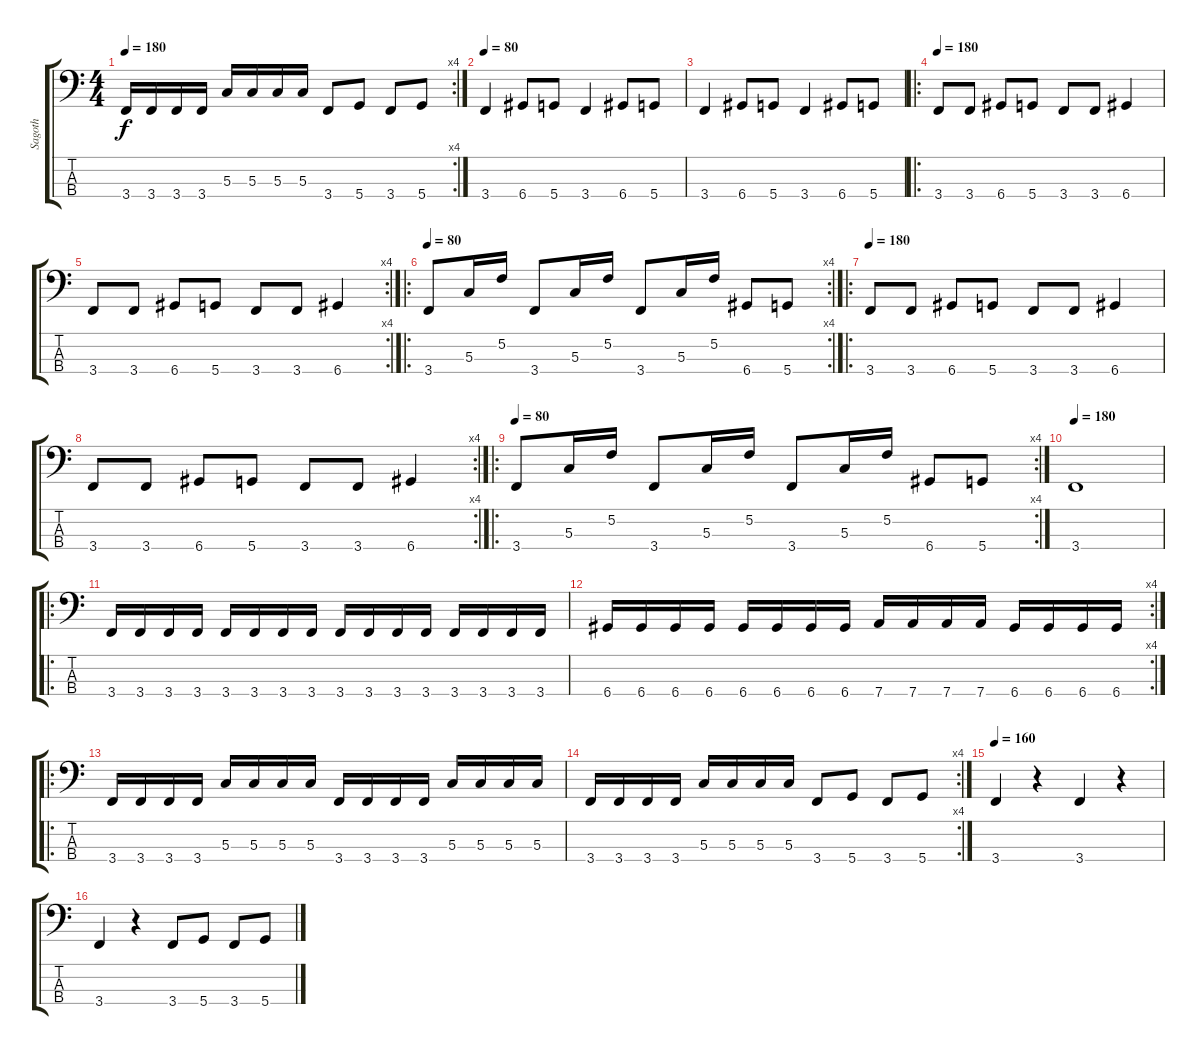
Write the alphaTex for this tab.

\track ("Sagoth" "Sagoth") {instrument electricbasspick}
\staff {score tabs}
\tuning (F2 C2 G1 D1) {hide}
\rc 4
\ts (4 4)
\tempo 180
\clef f4
\ks c
3.4.16{dy f} 3.4.16 3.4.16 3.4.16 5.3.16 5.3.16 5.3.16 5.3.16 3.4.8 5.4.8 3.4.8 5.4.8 |
\tempo 80
3.4.4 6.4.8 5.4.8 3.4.4 6.4.8 5.4.8 |
3.4.4 6.4.8 5.4.8 3.4.4 6.4.8 5.4.8 |
\ro
\tempo 180
3.4.8 3.4.8 6.4.8 5.4.8 3.4.8 3.4.8 6.4.4 |
\rc 4
3.4.8 3.4.8 6.4.8 5.4.8 3.4.8 3.4.8 6.4.4 |
\ro
\rc 4
\tempo 80
3.4.8 5.3.16 5.2.16 3.4.8 5.3.16 5.2.16 3.4.8 5.3.16 5.2.16 6.4.8 5.4.8 |
\ro
\tempo 180
3.4.8 3.4.8 6.4.8 5.4.8 3.4.8 3.4.8 6.4.4 |
\rc 4
3.4.8 3.4.8 6.4.8 5.4.8 3.4.8 3.4.8 6.4.4 |
\ro
\rc 4
\tempo 80
3.4.8 5.3.16 5.2.16 3.4.8 5.3.16 5.2.16 3.4.8 5.3.16 5.2.16 6.4.8 5.4.8 |
\tempo 180
3.4.1 |
\ro
3.4.16 3.4.16 3.4.16 3.4.16 3.4.16 3.4.16 3.4.16 3.4.16 3.4.16 3.4.16 3.4.16 3.4.16 3.4.16 3.4.16 3.4.16 3.4.16 |
\rc 4
6.4.16 6.4.16 6.4.16 6.4.16 6.4.16 6.4.16 6.4.16 6.4.16 7.4.16 7.4.16 7.4.16 7.4.16 6.4.16 6.4.16 6.4.16 6.4.16 |
\ro
3.4.16 3.4.16 3.4.16 3.4.16 5.3.16 5.3.16 5.3.16 5.3.16 3.4.16 3.4.16 3.4.16 3.4.16 5.3.16 5.3.16 5.3.16 5.3.16 |
\rc 4
3.4.16 3.4.16 3.4.16 3.4.16 5.3.16 5.3.16 5.3.16 5.3.16 3.4.8 5.4.8 3.4.8 5.4.8 |
\tempo 160
3.4.4 r.4 3.4.4 r.4 |
3.4.4 r.4 3.4.8 5.4.8 3.4.8 5.4.8
